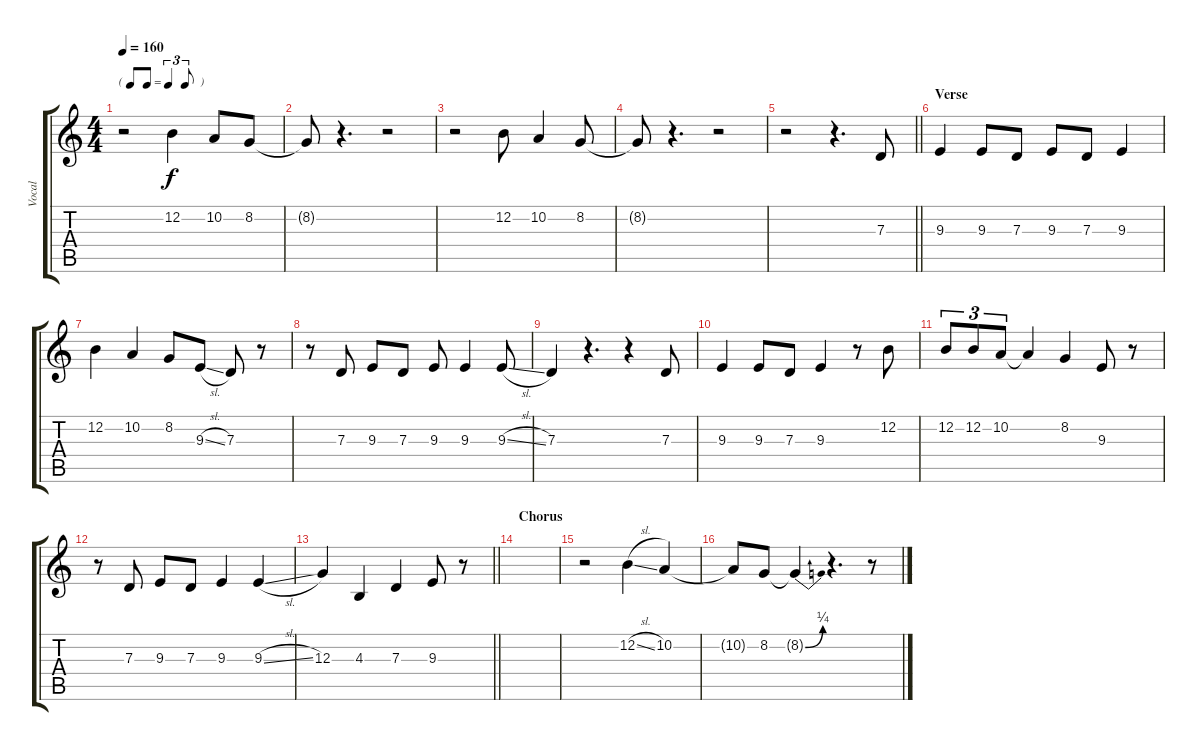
\track ("Vocal" "Vocal") {instrument trombone}
\staff {score tabs}
\tuning (E4 B3 G3 D3 A2 E2) {hide}
\ts (4 4)
\tf triplet8th
\tempo 160
\clef g2
\ks c
r.2{dy f} 12.2.4 10.2.8 8.2.8 |
8.2{t}.8 r.4{d} r.2 |
r.2 12.2.8 10.2.4 8.2.8 |
8.2{t}.8 r.4{d} r.2 |
\barLineRight lightlight
r.2 r.4{d} 7.3.8 |
\section ("" "Verse")
9.3.4 9.3.8 7.3.8 9.3.8 7.3.8 9.3.4 |
12.2.4 10.2.4 8.2.8 9.3{sl}.8 7.3.8 r.8 |
r.8 7.3.8 9.3.8 7.3.8 9.3.8 9.3.4 9.3{sl}.8 |
7.3.4 r.4{d} r.4 7.3.8 |
9.3.4 9.3.8 7.3.8 9.3.4 r.8 12.2.8 |
12.2.8{tu (3 2)} 12.2.8{tu (3 2)} 10.2.8{tu (3 2)} 10.2{t}.4 8.2.4 9.3.8 r.8 |
r.8 7.3.8 9.3.8 7.3.8 9.3.4 9.3{sl}.4 |
\barLineRight lightlight
12.3.4 4.3.4 7.3.4 9.3.8 r.8 |
\section ("" "Chorus")
|
r.2 12.2{sl}.4 10.2.4 |
10.2{t}.8 8.2.8 8.2{be (bend 0 0 60 1) t}.4 r.4{d} r.8
